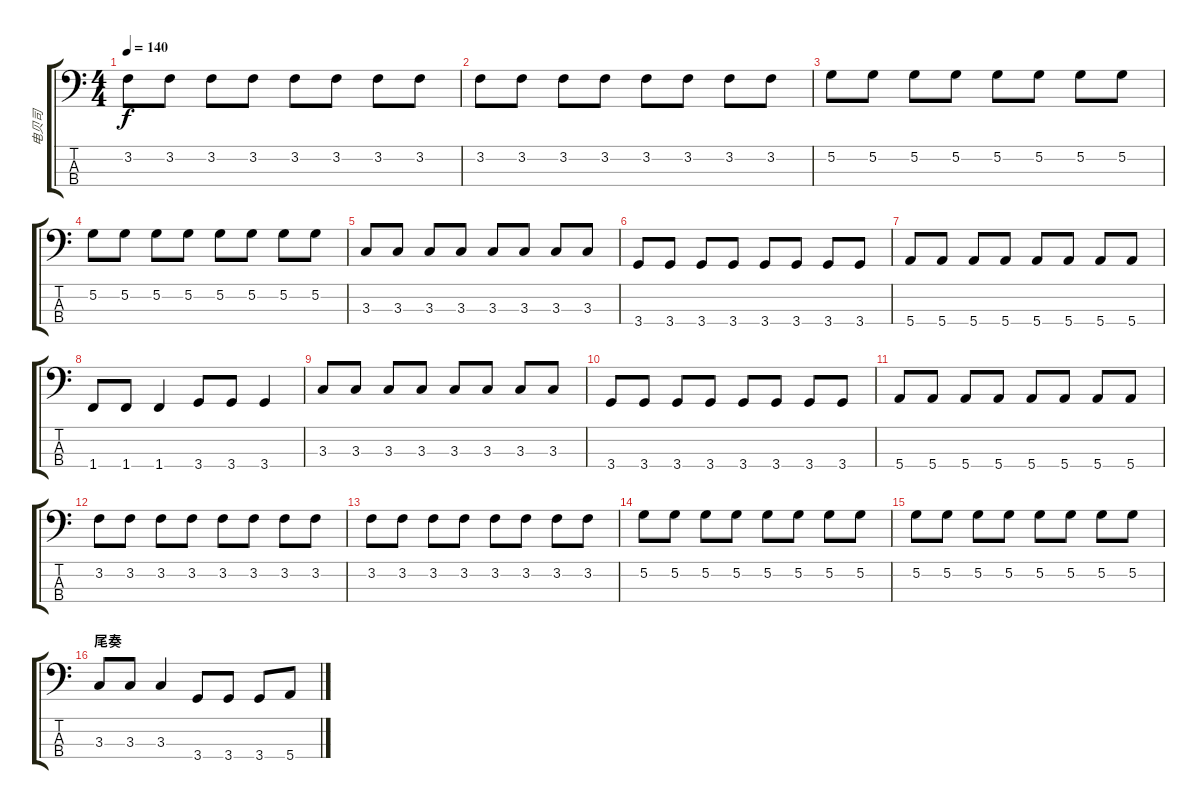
\track ("电贝司" "电贝司") {instrument electricbassfinger}
\staff {score tabs}
\tuning (G2 D2 A1 E1) {hide}
\ts (4 4)
\tempo 140
\clef f4
\ks c
3.2.8{dy f} 3.2.8 3.2.8 3.2.8 3.2.8 3.2.8 3.2.8 3.2.8 |
3.2.8 3.2.8 3.2.8 3.2.8 3.2.8 3.2.8 3.2.8 3.2.8 |
5.2.8 5.2.8 5.2.8 5.2.8 5.2.8 5.2.8 5.2.8 5.2.8 |
5.2.8 5.2.8 5.2.8 5.2.8 5.2.8 5.2.8 5.2.8 5.2.8 |
3.3.8 3.3.8 3.3.8 3.3.8 3.3.8 3.3.8 3.3.8 3.3.8 |
3.4.8 3.4.8 3.4.8 3.4.8 3.4.8 3.4.8 3.4.8 3.4.8 |
5.4.8 5.4.8 5.4.8 5.4.8 5.4.8 5.4.8 5.4.8 5.4.8 |
1.4.8 1.4.8 1.4.4 3.4.8 3.4.8 3.4.4 |
3.3.8 3.3.8 3.3.8 3.3.8 3.3.8 3.3.8 3.3.8 3.3.8 |
3.4.8 3.4.8 3.4.8 3.4.8 3.4.8 3.4.8 3.4.8 3.4.8 |
5.4.8 5.4.8 5.4.8 5.4.8 5.4.8 5.4.8 5.4.8 5.4.8 |
3.2.8 3.2.8 3.2.8 3.2.8 3.2.8 3.2.8 3.2.8 3.2.8 |
3.2.8 3.2.8 3.2.8 3.2.8 3.2.8 3.2.8 3.2.8 3.2.8 |
5.2.8 5.2.8 5.2.8 5.2.8 5.2.8 5.2.8 5.2.8 5.2.8 |
5.2.8 5.2.8 5.2.8 5.2.8 5.2.8 5.2.8 5.2.8 5.2.8 |
\section ("" "尾奏")
3.3.8 3.3.8 3.3.4 3.4.8 3.4.8 3.4.8 5.4.8
